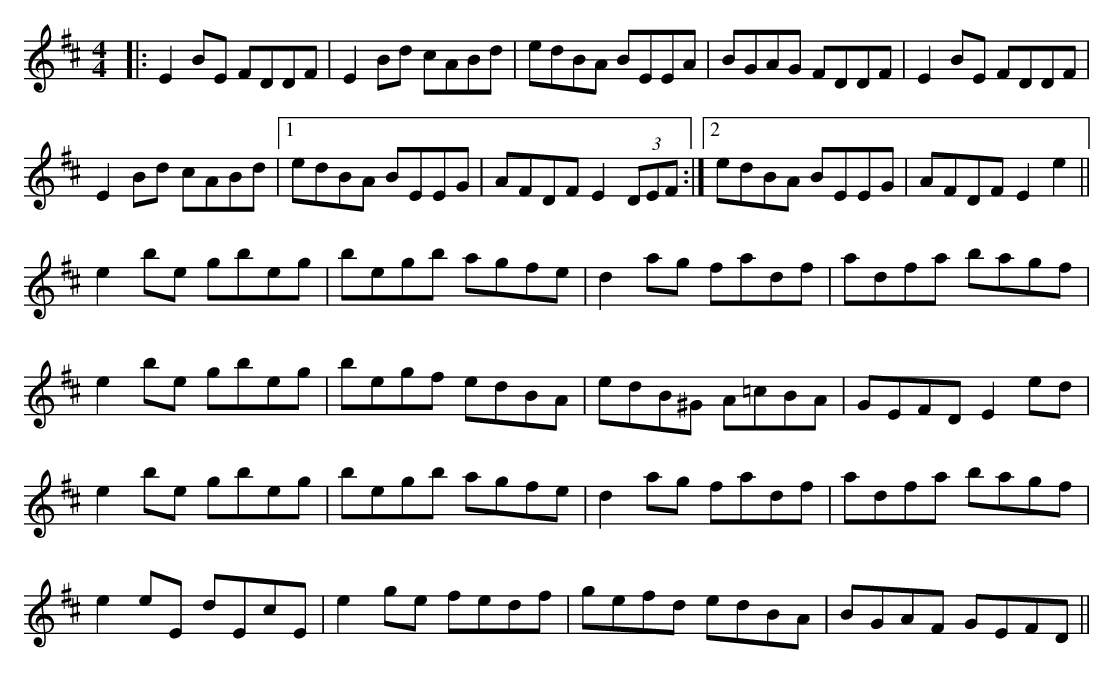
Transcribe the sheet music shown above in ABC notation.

X:1
M:4/4
K:Edor
|:E2 BE FDDF|E2 Bd cABd|edBA BEEA|BGAG FDDF|E2 BE FDDF|
E2 Bd cABd|1 edBA BEEG|AFDF E2 (3DEF:|2 edBA BEEG|AFDF E2 e2||
e2 be gbeg|begb agfe|d2 ag fadf|adfa bagf|
e2 be gbeg|begf edBA|edB^G A=cBA|GEFD E2 ed|
e2 be gbeg|begb agfe|d2 ag fadf|adfa bagf|
e2 eE dEcE|e2 ge fedf|gefd edBA|BGAF GEFD||
